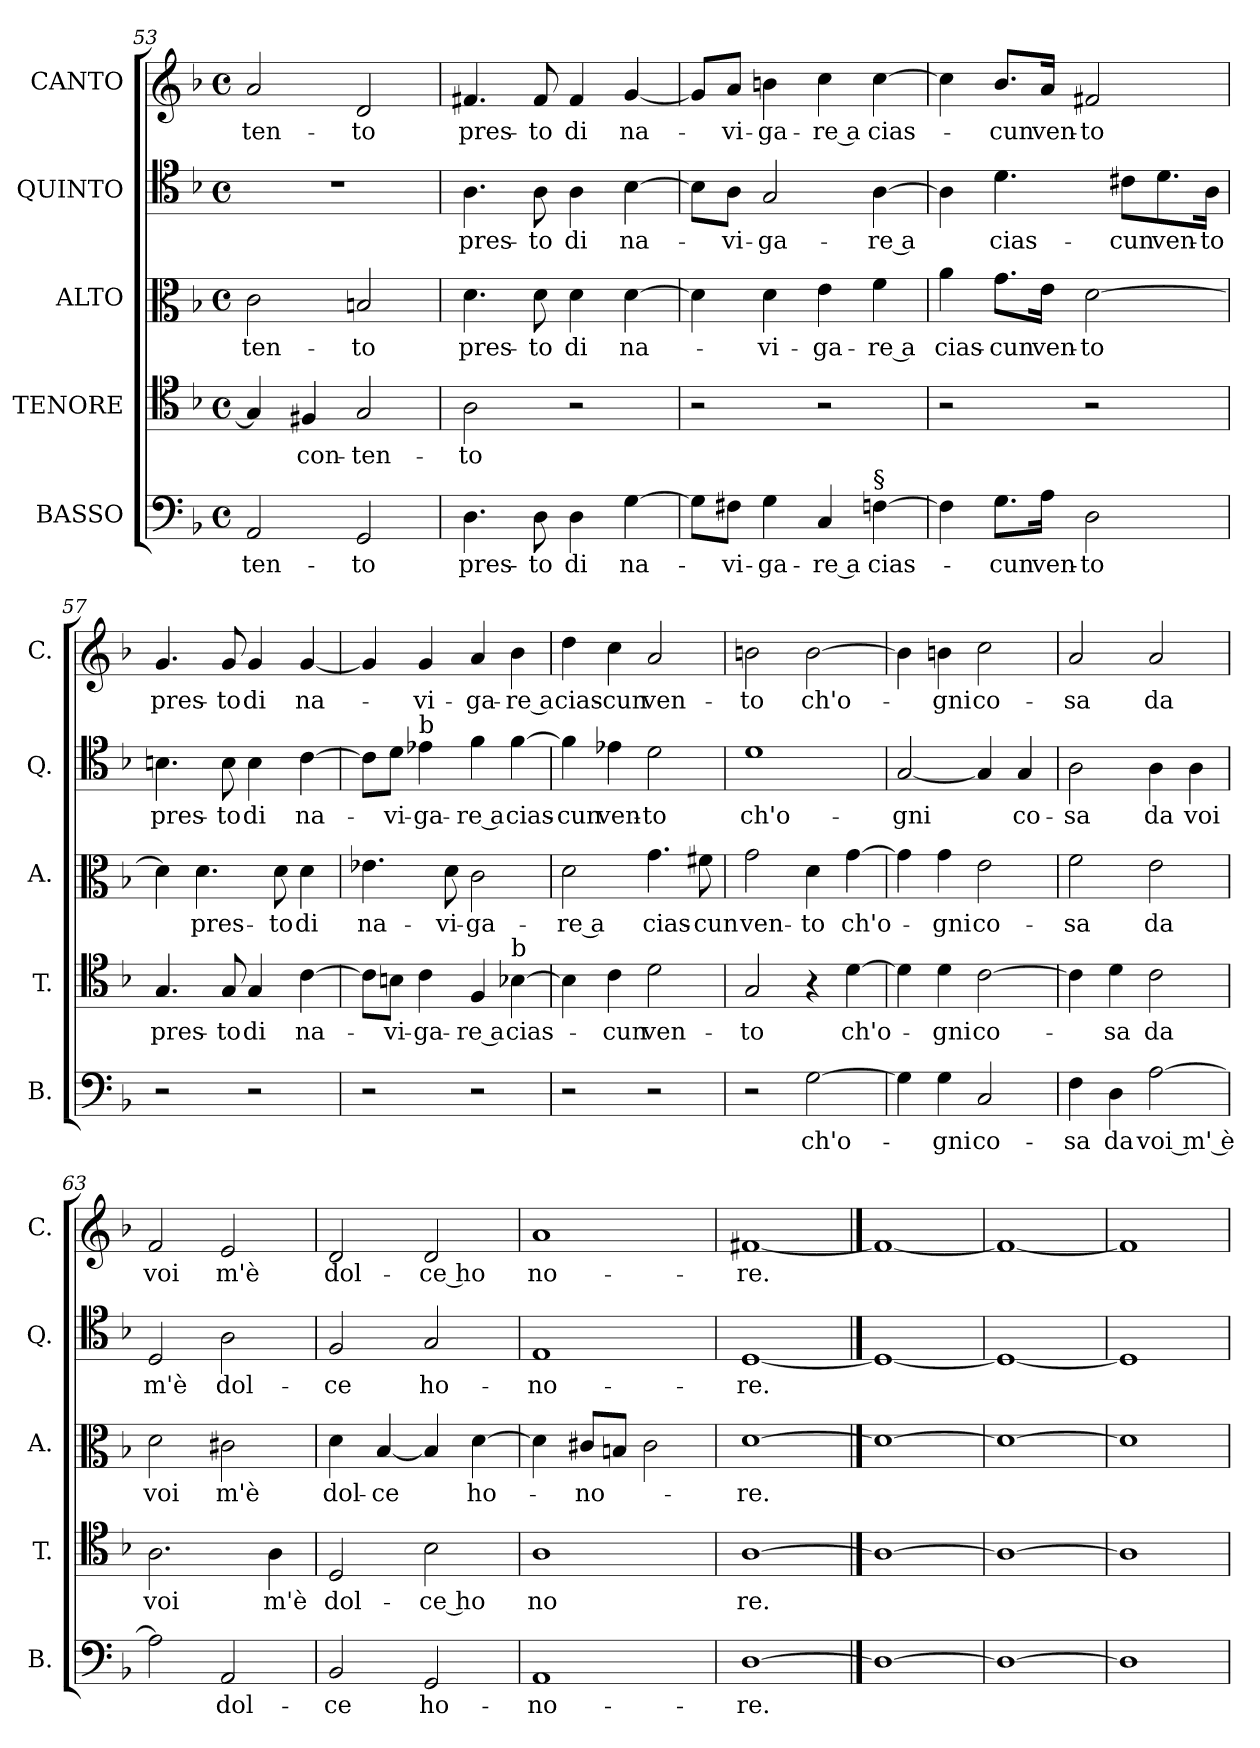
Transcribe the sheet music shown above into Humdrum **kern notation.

**kern	**text	**kern	**text	**kern	**text	**kern	**text	**kern	**text
*part5	*part5	*part4	*part4	*part3	*part3	*part2	*part2	*part1	*part1
*staff5	*staff5	*staff4	*staff4	*staff3	*staff3	*staff2	*staff2	*staff1	*staff1
*I"BASSO	*	*I"TENORE	*	*I"ALTO	*	*I"QUINTO	*	*I"CANTO	*
*I'B.	*	*I'T.	*	*I'A.	*	*I'Q.	*	*I'C.	*
*clefF4	*	*clefC4	*	*clefC3	*	*clefC4	*	*clefG2	*
*k[b-]	*	*k[b-]	*	*k[b-]	*	*k[b-]	*	*k[b-]	*
*F:	*	*F:	*	*F:	*	*F:	*	*F:	*
*M4/4	*	*M4/4	*	*M4/4	*	*M4/4	*	*M4/4	*
*met(c)	*	*met(c)	*	*met(c)	*	*met(c)	*	*met(c)	*
=53	=53	=53	=53	=53	=53	=53	=53	=53	=53
2AA	-ten-	4G]	.	2c	-ten-	1r	.	2a	-ten-
.	.	4F#	con-	.	.	.	.	.	.
2GG	-to	2G	-ten-	2B	-to	.	.	2d	-to
!!LO:PB:g=z
=54	=54	=54	=54	=54	=54	=54	=54	=54	=54
4.D	pres-	2A	-to	4.d	pres-	4.A	pres-	4.f#	pres-
8D	-to	.	.	8d	-to	8A	-to	8f#	-to
4D	di	2r	.	4d	di	4A	di	4f#	di
[4G	na-	.	.	[4d	na-	[4B-	na-	[4g	na-
=55	=55	=55	=55	=55	=55	=55	=55	=55	=55
8GL]	.	2r	.	4d]	.	8B-L]	.	8gL]	.
8F#J	-vi-	.	.	.	.	8AJ	-vi-	8aJ	-vi-
4G	-ga-	.	.	4d	-vi-	2G	-ga-	4b	-ga-
4C	-re a	2r	.	4e	-ga-	.	.	4cc	-re a
!LO:TX:t=§	!	!	!	!	!	!	!	!	!
[4F	cias-	.	.	4f	-re a	[4A	-re a	[4cc	cias-
=56	=56	=56	=56	=56	=56	=56	=56	=56	=56
4F]	.	2r	.	4a	cias-	4A]	.	4cc]	.
8.GL	-cun	.	.	8.gL	-cun	4.d	cias-	8.b-L	-cun
16AJk	ven-	.	.	16eJk	ven-	.	.	16aJk	ven-
2D	-to	2r	.	[2d	-to	.	.	2f#	-to
.	.	.	.	.	.	8c#L	-cun	.	.
.	.	.	.	.	.	8.d	ven-	.	.
.	.	.	.	.	.	16AJk	-to	.	.
=57	=57	=57	=57	=57	=57	=57	=57	=57	=57
2r	.	4.G	pres-	4d]	.	4.B	pres-	4.g	pres-
.	.	.	.	4.d	pres-	.	.	.	.
.	.	8G	-to	.	.	8B	-to	8g	-to
2r	.	4G	di	.	.	4B	di	4g	di
.	.	.	.	8d	-to	.	.	.	.
.	.	[4c	na-	4d	di	[4c	na-	[4g	na-
=58	=58	=58	=58	=58	=58	=58	=58	=58	=58
2r	.	8cL]	.	4.e-	na-	8cL]	.	4g]	.
.	.	8BJ	-vi-	.	.	8dJ	-vi-	.	.
!	!	!	!	!	!	!LO:TX:t=b	!	!	!
.	.	4c	-ga-	.	.	4e-	-ga-	4g	-vi-
.	.	.	.	8d	-vi-	.	.	.	.
2r	.	4F	-re a	2c	-ga-	4f	-re a	4a	-ga-
!	!	!LO:TX:t=b	!	!	!	!	!	!	!
.	.	[4B-	cias-	.	.	[4f	cias-	4b-	-re a
!!LO:LB:g=z
=59	=59	=59	=59	=59	=59	=59	=59	=59	=59
2r	.	4B-]	.	2d	-re a	4f]	-cun	4dd	cias-
.	.	4c	-cun	.	.	4e-	ven-	4cc	-cun
2r	.	2d	ven-	4.g	cias-	2d	-to	2a	ven-
.	.	.	.	8f#	-cun	.	.	.	.
=60	=60	=60	=60	=60	=60	=60	=60	=60	=60
2r	.	2G	-to	2g	ven-	1d	ch'o-	2b	-to
[2G	ch'o-	4r	.	4d	-to	.	.	[2b	ch'o-
.	.	[4d	ch'o-	[4g	ch'o-	.	.	.	.
=61	=61	=61	=61	=61	=61	=61	=61	=61	=61
4G]	.	4d]	.	4g]	.	[2G	-gni	4b]	.
4G	-gni	4d	-gni	4g	-gni	.	.	4b	-gni
2C	co-	[2c	co-	2e	co-	4G]	.	2cc	co-
.	.	.	.	.	.	4G	co-	.	.
=62	=62	=62	=62	=62	=62	=62	=62	=62	=62
4F	-sa	4c]	.	2f	-sa	2A	-sa	2a	-sa
4D	da	4d	-sa	.	.	.	.	.	.
[2A	voi m' è	2c	da	2e	da	4A	da	2a	da
.	.	.	.	.	.	4A	voi	.	.
!!LO:PB:g=z
=63	=63	=63	=63	=63	=63	=63	=63	=63	=63
2A]	.	2.A	voi	2d	voi	2D	m'è	2f	voi
2AA	dol-	.	.	2c#	m'è	2A	dol-	2e	m'è
.	.	4A	m'è	.	.	.	.	.	.
=64	=64	=64	=64	=64	=64	=64	=64	=64	=64
2BB-	-ce	2D	dol-	4d	dol-	2F	-ce	2d	dol-
.	.	.	.	[4B-	-ce	.	.	.	.
2GG	ho-	2B-	-ce ho	4B-]	.	2G	ho-	2d	-ce ho
.	.	.	.	[4d	ho-	.	.	.	.
=65	=65	=65	=65	=65	=65	=65	=65	=65	=65
1AA	-no-	1A	-no	4d]	.	1E	-no-	1a	-no-
.	.	.	.	8c#L	-no-	.	.	.	.
.	.	.	.	8BJ	.	.	.	.	.
.	.	.	.	2c#	.	.	.	.	.
=66	=66	=66	=66	=66	=66	=66	=66	=66	=66
[1D	-re.	[1A	re.	[1d	-re.	[1D	-re.	[1f#	-re.
==67	==67	==67	==67	==67	==67	==67	==67	==67	==67
1D_	.	1A_	.	1d_	.	1D_	.	1f#_	.
=68	=68	=68	=68	=68	=68	=68	=68	=68	=68
1D_	.	1A_	.	1d_	.	1D_	.	1f#_	.
=69	=69	=69	=69	=69	=69	=69	=69	=69	=69
1D]	.	1A]	.	1d]	.	1D]	.	1f#]	.
=	=	=	=	=	=	=	=	=	=
*-	*-	*-	*-	*-	*-	*-	*-	*-	*-
